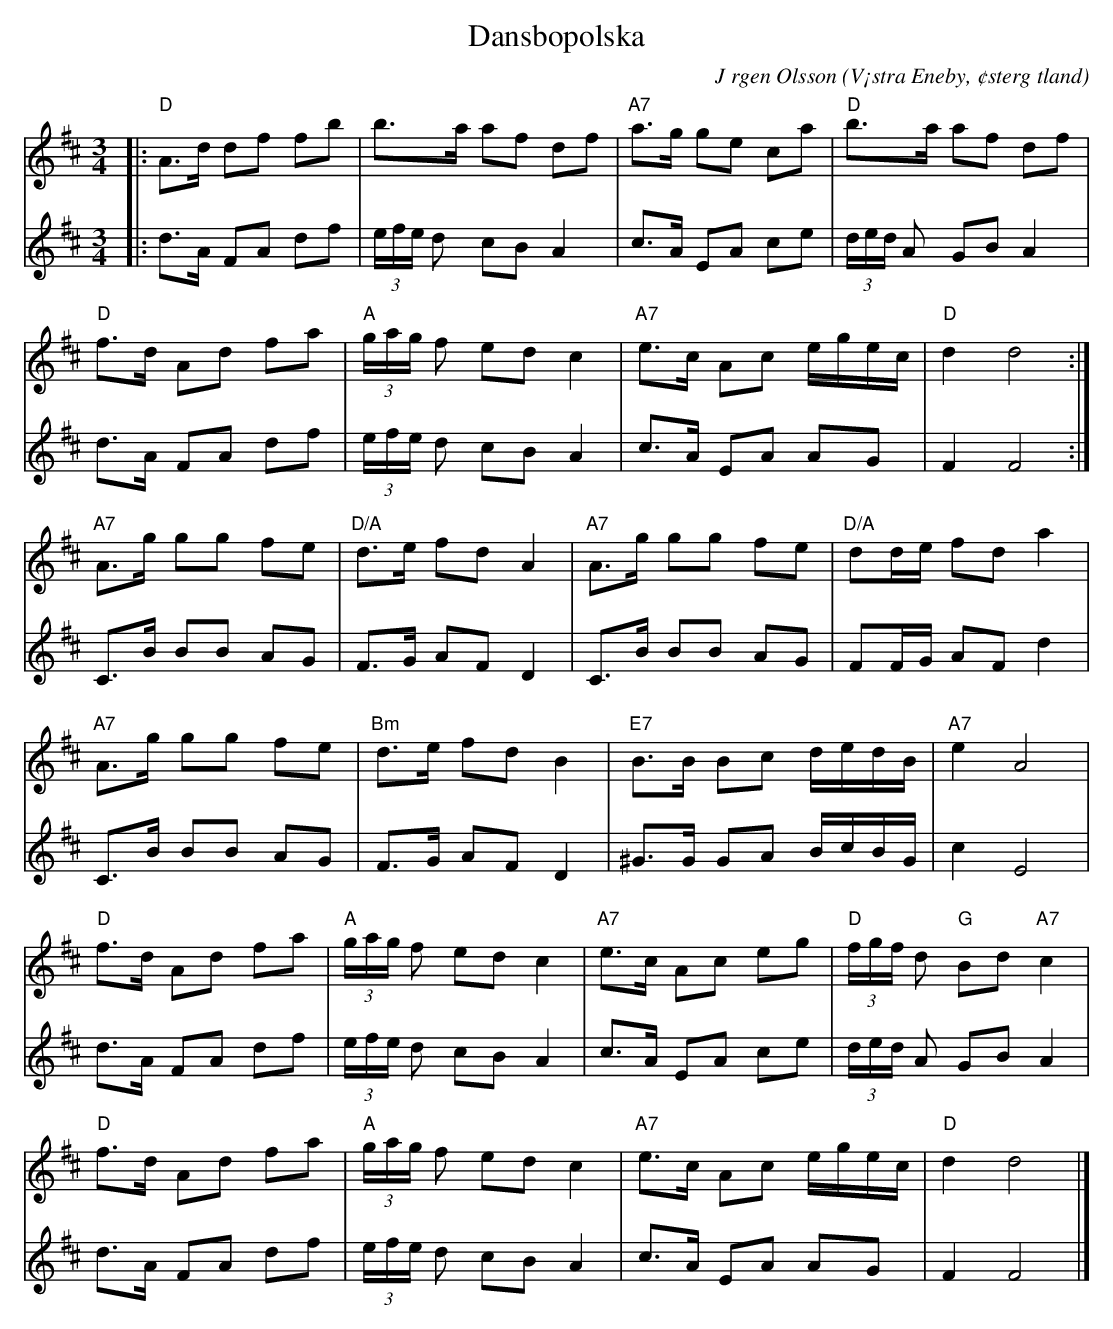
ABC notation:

X:1
T:Dansbopolska
C:J rgen Olsson
O:V¡stra Eneby, ¢sterg tland
M:3/4
L:1/8
K:D
V:1
|:"D"A>d df fb|b>a af df|"A7"a>g ge ca|"D"b>a af df|
"D"f>d Ad fa|"A"(3g/a/g/ f ed c2|"A7"e>c Ac e/g/e/c/|"D"d2 d4:|
"A7"A>g gg fe|"D/A"d>e fd A2|"A7"A>g gg fe|"D/A" dd/e/ fd a2|
"A7"A>g gg fe|"Bm"d>e fd B2|"E7"B>B Bc d/e/d/B/|"A7" e2 A4|
"D"f>d Ad fa|"A"(3g/a/g/ f ed c2|"A7"e>c Ac eg|"D"(3f/g/f/ d "G"Bd "A7"c2|
"D"f>d Ad fa|"A"(3g/a/g/ f ed c2|"A7"e>c Ac e/g/e/c/|"D"d2 d4 |]
V:2
|:d>A FA df|(3e/f/e/ d cB A2|c>A EA ce|(3d/e/d/ A GB A2|
d>A FA df|(3e/f/e/ d cB A2|c>A EA AG|F2 F4:|
C>B BB AG|F>G AF D2|C>B BB AG| FF/G/ AF d2|
C>B BB AG|F>G AF D2|^G>G GA B/c/B/G/| c2 E4|
d>A FA df|(3e/f/e/ d cB A2|c>A EA ce|(3d/e/d/ A GB A2|
d>A FA df|(3e/f/e/ d cB A2|c>A EA AG|F2 F4 |]
